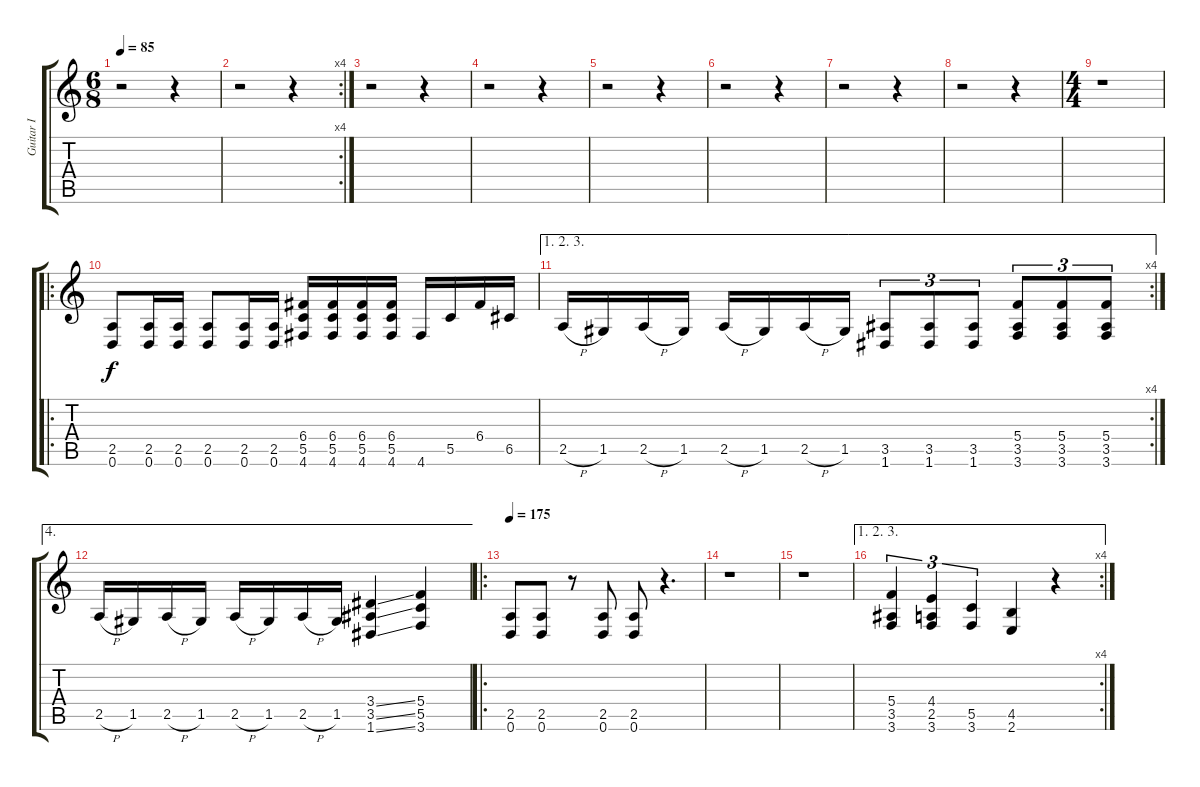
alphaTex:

\track ("Guitar I" "Guitar I") {instrument distortionguitar}
\staff {score tabs}
\tuning (D4 A3 F3 C3 G2 D2) {hide}
\ts (6 8)
\tempo 85
\clef g2
\ks c
r.2{dy f} r.4 |
\rc 4
r.2 r.4 |
r.2 r.4 |
r.2 r.4 |
r.2 r.4 |
r.2 r.4 |
r.2 r.4 |
r.2 r.4 |
\ts (4 4)
r.1 |
\ro
(2.5 0.6).8 (2.5 0.6).16 (2.5 0.6).16 (2.5 0.6).8 (2.5 0.6).16 (2.5 0.6).16 (6.4 5.5 4.6).16 (6.4 5.5 4.6).16 (6.4 5.5 4.6).16 (6.4 5.5 4.6).16 4.6.16 5.5.16 6.4.16 6.5.16 |
\ae (1 2 3)
\rc 4
2.5{h}.16 1.5.16 2.5{h}.16 1.5.16 2.5{h}.16 1.5.16 2.5{h}.16 1.5.16 (3.5 1.6).8{tu (3 2)} (3.5 1.6).8{tu (3 2)} (3.5 1.6).8{tu (3 2)} (5.4 3.5 3.6).8{tu (3 2)} (5.4 3.5 3.6).8{tu (3 2)} (5.4 3.5 3.6).8{tu (3 2)} |
\ae 4
2.5{h}.16 1.5.16 2.5{h}.16 1.5.16 2.5{h}.16 1.5.16 2.5{h}.16 1.5.16 (3.4{ss} 3.5{ss} 1.6{ss}).4 (5.4 5.5 3.6).4 |
\ro
\tempo 175
(2.5 0.6).8 (2.5 0.6).8 r.8 (2.5 0.6).8 (2.5 0.6).8 r.4{d} |
r.1 |
r.1 |
\ae (1 2 3)
\rc 4
(5.4 3.5 3.6).4{tu (3 2)} (4.4 2.5 3.6).4{tu (3 2)} (5.5 3.6).4{tu (3 2)} (4.5 2.6).4 r.4
